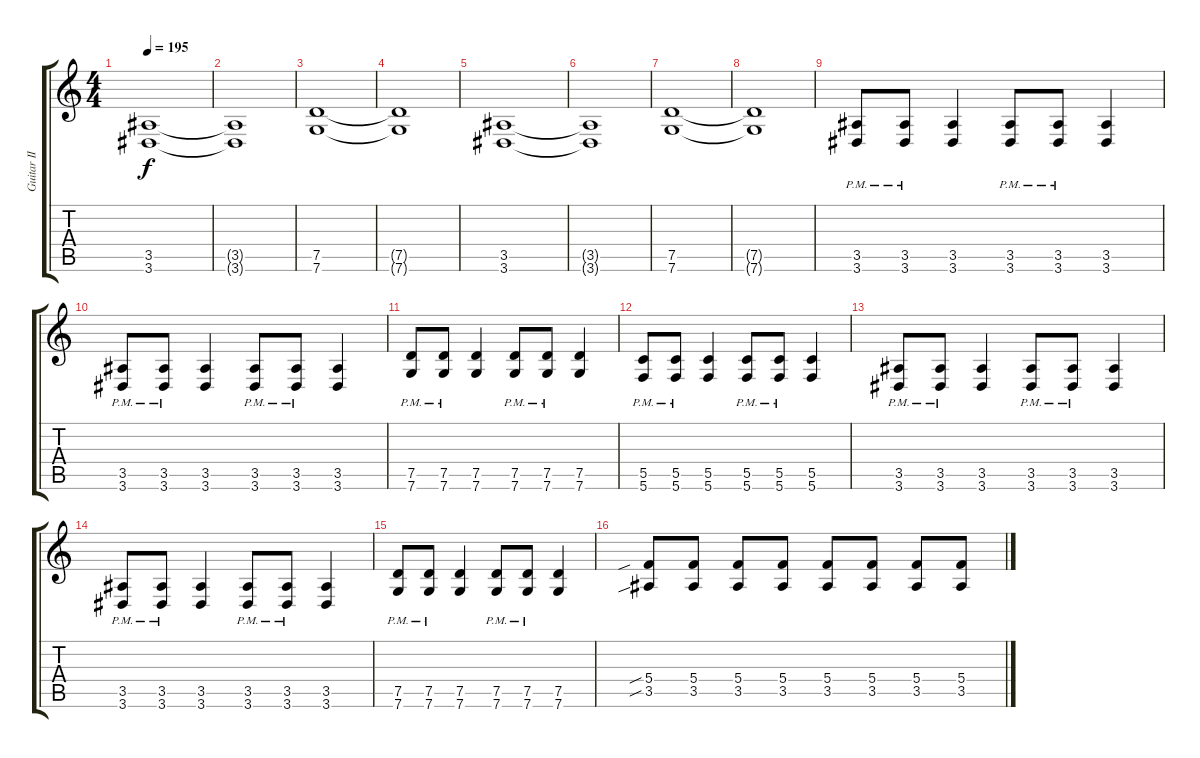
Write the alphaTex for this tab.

\track ("Guitar II" "Guitar II") {instrument overdrivenguitar}
\staff {score tabs}
\tuning (D4 A3 F3 C3 G2 C2) {hide}
\ts (4 4)
\tempo 195
\clef g2
\ks c
(3.5 3.6).1{dy f} |
(3.5{t} 3.6{t}).1 |
(7.5 7.6).1 |
(7.5{t} 7.6{t}).1 |
(3.5 3.6).1 |
(3.5{t} 3.6{t}).1 |
(7.5 7.6).1 |
(7.5{t} 7.6{t}).1 |
(3.5{pm} 3.6{pm}).8 (3.5{pm} 3.6{pm}).8 (3.5 3.6).4 (3.5{pm} 3.6{pm}).8 (3.5{pm} 3.6{pm}).8 (3.5 3.6).4 |
(3.5{pm} 3.6{pm}).8 (3.5{pm} 3.6{pm}).8 (3.5 3.6).4 (3.5{pm} 3.6{pm}).8 (3.5{pm} 3.6{pm}).8 (3.5 3.6).4 |
(7.5{pm} 7.6{pm}).8 (7.5{pm} 7.6{pm}).8 (7.5 7.6).4 (7.5{pm} 7.6{pm}).8 (7.5{pm} 7.6{pm}).8 (7.5 7.6).4 |
(5.5{pm} 5.6{pm}).8 (5.5{pm} 5.6{pm}).8 (5.5 5.6).4 (5.5{pm} 5.6{pm}).8 (5.5{pm} 5.6{pm}).8 (5.5 5.6).4 |
(3.5{pm} 3.6{pm}).8 (3.5{pm} 3.6{pm}).8 (3.5 3.6).4 (3.5{pm} 3.6{pm}).8 (3.5{pm} 3.6{pm}).8 (3.5 3.6).4 |
(3.5{pm} 3.6{pm}).8 (3.5{pm} 3.6{pm}).8 (3.5 3.6).4 (3.5{pm} 3.6{pm}).8 (3.5{pm} 3.6{pm}).8 (3.5 3.6).4 |
(7.5{pm} 7.6{pm}).8 (7.5{pm} 7.6{pm}).8 (7.5 7.6).4 (7.5{pm} 7.6{pm}).8 (7.5{pm} 7.6{pm}).8 (7.5 7.6).4 |
(5.4{sib} 3.5{sib}).8 (5.4 3.5).8 (5.4 3.5).8 (5.4 3.5).8 (5.4 3.5).8 (5.4 3.5).8 (5.4 3.5).8 (5.4 3.5).8
